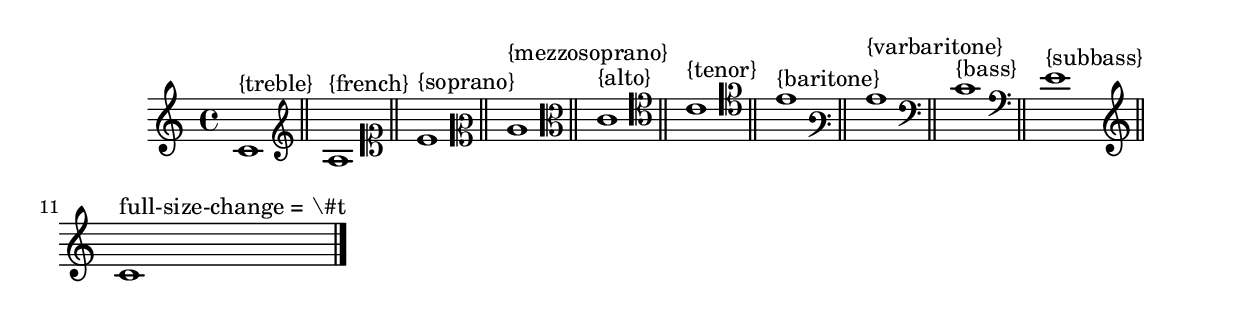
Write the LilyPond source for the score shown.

\version "2.1.22"

\header{

    texidoc=" Clefs with @code{full-size-change} should be typeset in
full size. For octaviated clefs, the ``8'' should appear closely above
or below the clef respectively."

}



\score {
       \notes{ 
       
         \clef "treble" c'1^"{treble}" \bar "||"
         \clef "french"c'1^"{french}" \bar "||"
         \clef "soprano"c'1^"{soprano}" \bar "||"
         \clef "mezzosoprano"c'1^"{mezzosoprano}" \bar "||"
         \clef "alto"c'1^"{alto}" \bar "||"
         \clef "tenor"c'1^"{tenor}" \bar "||"
         \clef "baritone"c'1^"{baritone}" \bar "||"
         \clef "varbaritone"c'1^"{varbaritone}" \bar "||"
         \clef "bass"c'1^"{bass}" \bar "||"
         \clef "subbass"c'1^"{subbass}" \bar "||"
	 \override Staff.Clef  #'full-size-change  = ##t 
         \clef "treble" c'1^"full-size-change = \#t" \bar "|."
         }
         \paper{
	  raggedright = ##t
         }
}

